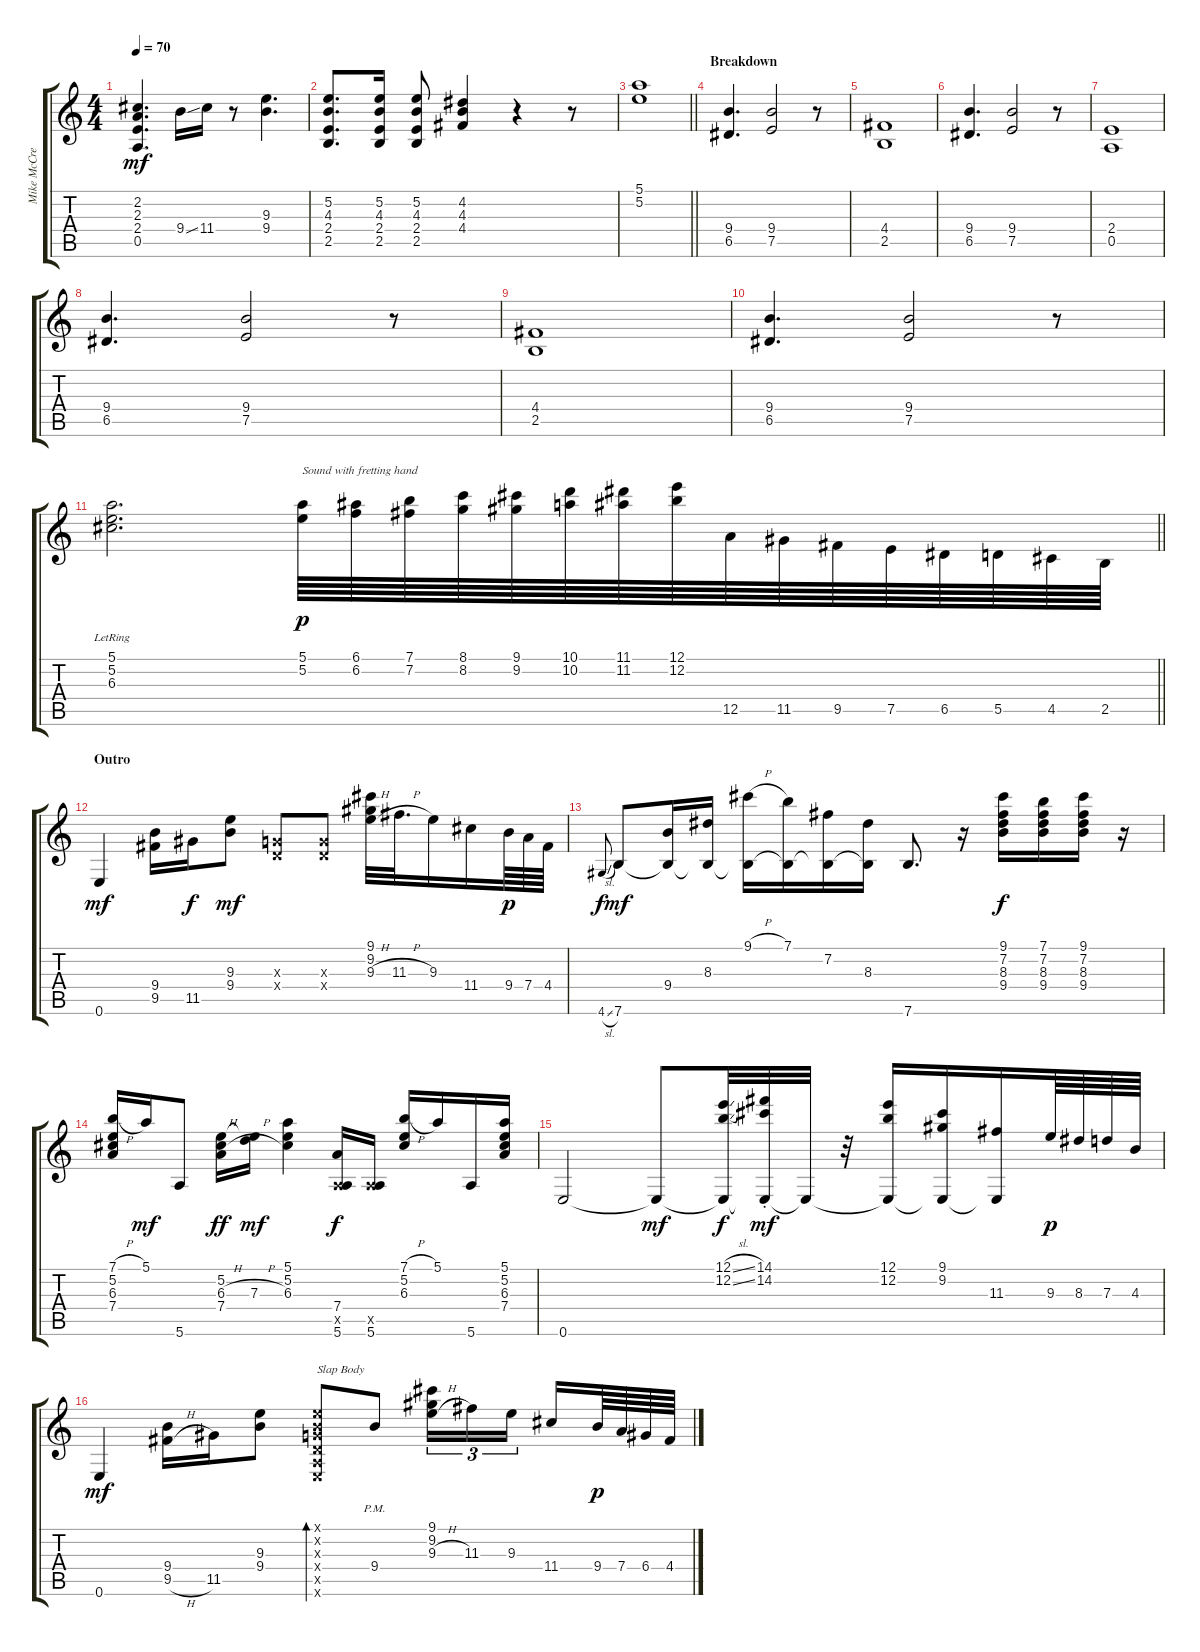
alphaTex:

\track ("Mike McCready" "Mike McCre") {instrument electricguitarclean}
\staff {score tabs}
\tuning (E4 B3 G3 D3 A2 E2) {hide}
\ts (4 4)
\tempo 70
\clef g2
\ks c
(2.2 2.3 2.4 0.5).4{d dy mf} 9.4{ss}.16 11.4.16 r.8 (9.3 9.4).4{d} |
(5.2 4.3 2.4 2.5).8{d} (5.2 4.3 2.4 2.5).16 (5.2 4.3 2.4 2.5).8 (4.2 4.3 4.4).4 r.4 r.8 |
\barLineRight lightlight
(5.1 5.2).1 |
\section ("" "Breakdown")
(9.4 6.5).4{d} (9.4 7.5).2 r.8 |
(4.4 2.5).1 |
(9.4 6.5).4{d} (9.4 7.5).2 r.8 |
(2.4 0.5).1 |
(9.4 6.5).4{d} (9.4 7.5).2 r.8 |
(4.4 2.5).1 |
(9.4 6.5).4{d} (9.4 7.5).2 r.8 |
\barLineRight lightlight
(5.1 5.2 6.3{lr}).2{d} (5.1 5.2).64{txt "Sound with fretting hand" dy p} (6.1 6.2).64 (7.1 7.2).64 (8.1 8.2).64 (9.1 9.2).64 (10.1 10.2).64 (11.1 11.2).64 (12.1 12.2).64 12.5.64 11.5.64 9.5.64 7.5.64 6.5.64 5.5.64 4.5.64 2.5.64 |
\section ("" "Outro")
0.6.4{dy mf} (9.4 9.5).16 11.5.16{dy f} (9.3 9.4).8{dy mf} (0.3{x} 0.4{x}).8 (0.3{x} 0.4{x}).8 (9.1 9.2 9.3{h}).32 11.3{h}.32{d} 9.3.16 11.4.16 9.4.64{dy p} 7.4.64 4.4.64 |
4.6{sl}.8{gr onbeat dy f} 7.6.8{dy mf} (9.4 7.6{t}).16 (8.3 7.6{t}).16 (9.1{h} 7.6{t}).16 (7.1 7.6{t}).16 (7.2 7.6{t}).16 (8.3 7.6{t}).16 7.6.8{d} r.16 (9.1 7.2 8.3 9.4).16{dy f} (7.1 7.2 8.3 9.4).16 (9.1 7.2 8.3 9.4).16 r.16 |
(7.1{h} 5.2 6.3 7.4).16 5.1.16{dy mf} 5.6.8 (5.2 6.3{h} 7.4).16{dy ff} (5.2{t} 7.3{h}).16{dy mf} (5.1 5.2 6.3).4 (7.4 0.5{x} 5.6).16{dy f} (0.5{x} 5.6).16 (7.1{h} 5.2 6.3).16 5.1.16 5.6.16 (5.1 5.2 6.3 7.4).16 |
0.6.2 0.6{t}.8{dy mf} (12.1{sl} 12.2{sl} 0.6{t}).32{dy f} (14.1 14.2{st} 0.6{t}).32{dy mf} 0.6{t}.32 r.32 (12.1 12.2 0.6{t}).16 (9.1 9.2 0.6{t}).16 (11.3 0.6{t}).16 9.3.64{dy p} 8.3.64 7.3.64 4.3.64 |
0.6.4{dy mf} (9.4 9.5{h}).16 11.5.16 (9.3 9.4).8 (0.1{x} 0.2{x} 0.3{x} 0.4{x} 0.5{x} 0.6{x}).8{bd 30 txt "Slap Body"} 9.4{pm}.8 (9.1 9.2 9.3{h}).16{tu (3 2)} 11.3.16{tu (3 2)} 9.3.16{tu (3 2) beam splitsecondary} 11.4.16 9.4.64{dy p} 7.4.64 6.4.64 4.4.64
